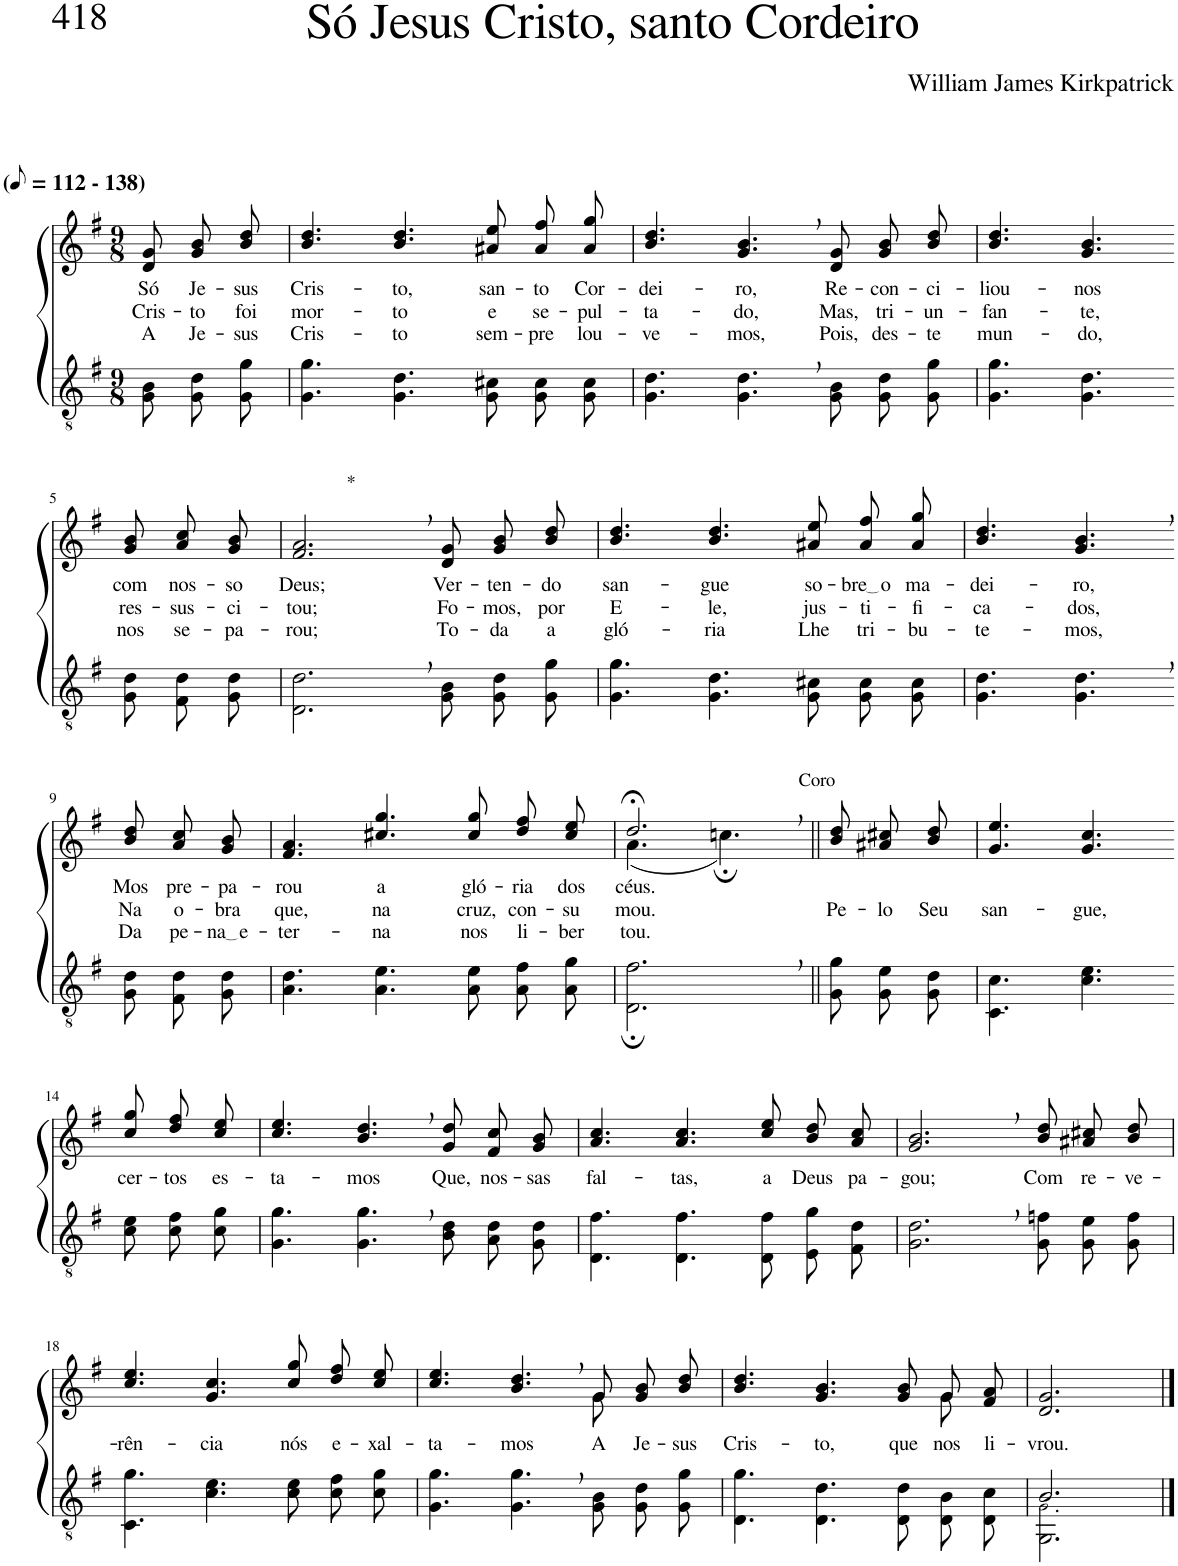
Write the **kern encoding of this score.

**kern	**kern	**text	**text	**text
*part2	*part1	*part1	*part1	*part1
*staff2	*staff1	*staff1	*staff1	*staff1
*I"Parte III e IV	*I"Parte I e II	*	*	*
*clefGv2	*clefG2	*	*	*
*Trd3c5	*Trd3c5	*	*	*
*k[f#]	*k[f#]	*	*	*
*M9/8	*M9/8	*	*	*
*MM56	*MM56	*	*	*
=1	=1	=1	=1	=1
!	!LO:TX:a:B:t=(	!	!	!
!	!LO:TX:a:B:t=- 138)	!	!	!
!	!	!LO:LY:b	!LO:LY:b	!LO:LY:b
8G\ 8B\L	8d/ 8g/L	Só	Cris-	A
!	!	!LO:LY:b	!LO:LY:b	!LO:LY:b
8G\ 8d\	8g/ 8b/	Je-	-to	Je-
!	!	!LO:LY:b	!LO:LY:b	!LO:LY:b
8G\ 8g\J	8b/ 8dd/J	-sus	foi	-sus
=2	=2	=2	=2	=2
!	!	!LO:LY:b	!LO:LY:b	!LO:LY:b
4.G\ 4.g\	4.b/ 4.dd/	Cris-	mor-	Cris-
!	!	!LO:LY:b	!LO:LY:b	!LO:LY:b
4.G\ 4.d\	4.b/ 4.dd/	-to,	-to	-to
!	!	!LO:LY:b	!LO:LY:b	!LO:LY:b
8G/ 8c#X/L	8a#X\ 8ee\L	san-	e	sem-
!	!	!LO:LY:b	!LO:LY:b	!LO:LY:b
8G/ 8c#/	8a#\ 8ff#\	-to	se-	-pre
!	!	!LO:LY:b	!LO:LY:b	!LO:LY:b
8G/ 8c#/J	8a#\ 8gg\J	Cor-	-pul-	lou-
=3	=3	=3	=3	=3
!	!	!LO:LY:b	!LO:LY:b	!LO:LY:b
4.G\ 4.d\	4.b/ 4.dd/	-dei-	-ta-	-ve-
!	!	!LO:LY:b	!LO:LY:b	!LO:LY:b
4.G\, 4.d\,	4.g/, 4.b/,	-ro,	-do,	-mos,
!	!	!LO:LY:b	!LO:LY:b	!LO:LY:b
8G\ 8B\L	8d/ 8g/L	Re-	Mas,	Pois,
!	!	!LO:LY:b	!LO:LY:b	!LO:LY:b
8G\ 8d\	8g/ 8b/	-con-	tri-	des-
!	!	!LO:LY:b	!LO:LY:b	!LO:LY:b
8G\ 8g\J	8b/ 8dd/J	-ci-	-un-	-te
=4	=4	=4	=4	=4
!	!	!LO:LY:b	!LO:LY:b	!LO:LY:b
4.G\ 4.g\	4.b/ 4.dd/	-liou-	-fan-	mun-
!	!	!LO:LY:b	!LO:LY:b	!LO:LY:b
4.G\ 4.d\	4.g/ 4.b/	-nos	-te,	-do,
!!LO:LB:g=z
=5-	=5-	=5-	=5-	=5-
!	!	!LO:LY:b	!LO:LY:b	!LO:LY:b
8G\ 8d\L	8g/ 8b/L	com	res-	nos
!	!	!LO:LY:b	!LO:LY:b	!LO:LY:b
8F#\ 8d\	8a/ 8cc/	nos-	-sus-	se-
!	!	!LO:LY:b	!LO:LY:b	!LO:LY:b
8G\ 8d\J	8g/ 8b/J	-so	-ci-	-pa-
=6	=6	=6	=6	=6
!	!LO:TX:a:t=*	!	!	!
!	!	!LO:LY:b	!LO:LY:b	!LO:LY:b
2.D\, 2.d\,	2.f#/, 2.a/,	Deus;	-tou;	-rou;
!	!	!LO:LY:b	!LO:LY:b	!LO:LY:b
8G\ 8B\L	8d/ 8g/L	Ver-	Fo-	To-
!	!	!LO:LY:b	!LO:LY:b	!LO:LY:b
8G\ 8d\	8g/ 8b/	-ten-	-mos,	-da
!	!	!LO:LY:b	!LO:LY:b	!LO:LY:b
8G\ 8g\J	8b/ 8dd/J	-do	por	a
=7	=7	=7	=7	=7
!	!	!LO:LY:b	!LO:LY:b	!LO:LY:b
4.G\ 4.g\	4.b/ 4.dd/	san-	E-	gló-
!	!	!LO:LY:b	!LO:LY:b	!LO:LY:b
4.G\ 4.d\	4.b/ 4.dd/	-gue	-le,	-ria
!	!	!LO:LY:b	!LO:LY:b	!LO:LY:b
8G/ 8c#X/L	8a#X\ 8ee\L	so-	jus-	Lhe
!	!	!LO:LY:b	!LO:LY:b	!LO:LY:b
8G/ 8c#/	8a#\ 8ff#\	bre o	-ti-	tri-
!	!	!LO:LY:b	!LO:LY:b	!LO:LY:b
8G/ 8c#/J	8a#\ 8gg\J	ma-	-fi-	-bu-
=8	=8	=8	=8	=8
!	!	!LO:LY:b	!LO:LY:b	!LO:LY:b
4.G\ 4.d\	4.b/ 4.dd/	-dei-	-ca-	-te-
!	!	!LO:LY:b	!LO:LY:b	!LO:LY:b
4.G\, 4.d\,	4.g/, 4.b/,	-ro,	-dos,	-mos,
!!LO:LB:g=z
=9-	=9-	=9-	=9-	=9-
!	!	!LO:LY:b	!LO:LY:b	!LO:LY:b
8G\ 8d\L	8b\ 8dd\L	Mos	Na	Da
!	!	!LO:LY:b	!LO:LY:b	!LO:LY:b
8F#\ 8d\	8a\ 8cc\	pre-	o-	pe-
!	!	!LO:LY:b	!LO:LY:b	!LO:LY:b
8G\ 8d\J	8g\ 8b\J	-pa-	-bra	na e
=10	=10	=10	=10	=10
!	!	!LO:LY:b	!LO:LY:b	!LO:LY:b
4.A\ 4.d\	4.f#/ 4.a/	-rou	que,	-ter-
!	!	!LO:LY:b	!LO:LY:b	!LO:LY:b
4.A\ 4.e\	4.cc#X/ 4.gg/	a	na	-na
!	!	!LO:LY:b	!LO:LY:b	!LO:LY:b
8A\ 8e\L	8cc#\ 8gg\L	gló-	cruz,	nos
!	!	!LO:LY:b	!LO:LY:b	!LO:LY:b
8A\ 8f#\	8dd\ 8ff#\	-ria	con-	li-
!	!	!LO:LY:b	!LO:LY:b	!LO:LY:b
8A\ 8g\J	8cc#\ 8ee\J	dos	-su-	-ber-
=11	=11	=11	=11	=11
*	*^	*	*	*
!	!	!	!LO:LY:b	!LO:LY:b	!LO:LY:b
2.D\;, 2.f#\;,	2.dd;<,/	(4.a\	céus.	-mou.	-tou.
!	!	!LO:TX:a:t=Coro	!	!	!
.	.	4.ccn;\)	.	.	.
=12||	=12||	=12||	=12||	=12||	=12||
!	!	!	!	!LO:LY:b	!
*	*v	*v	*	*	*
8G\ 8g\L	8b\ 8dd\L	.	Pe-	.
!	!	!	!LO:LY:b	!
8G\ 8e\	8a#X\ 8cc#X\	.	-lo	.
!	!	!	!LO:LY:b	!
8G\ 8d\J	8b\ 8dd\J	.	Seu	.
=13	=13	=13	=13	=13
!	!	!	!LO:LY:b	!
4.C\ 4.c\	4.g/ 4.ee/	.	san-	.
!	!	!	!LO:LY:b	!
4.c\ 4.e\	4.g/ 4.cc/	.	-gue,	.
!!LO:LB:g=z
=14-	=14-	=14-	=14-	=14-
!	!	!LO:LY:b	!	!
8c\ 8e\L	8cc\ 8gg\L	cer-	.	.
!	!	!LO:LY:b	!	!
8c\ 8f#\	8dd\ 8ff#\	-tos	.	.
!	!	!LO:LY:b	!	!
8c\ 8g\J	8cc\ 8ee\J	es-	.	.
=15	=15	=15	=15	=15
!	!	!LO:LY:b	!	!
4.G\ 4.g\	4.cc/ 4.ee/	-ta-	.	.
!	!	!LO:LY:b	!	!
4.G\, 4.g\,	4.b/, 4.dd/,	-mos	.	.
!	!	!LO:LY:b	!	!
8B\ 8d\L	8g/ 8dd/L	Que,	.	.
!	!	!LO:LY:b	!	!
8A\ 8d\	8f#/ 8cc/	nos-	.	.
!	!	!LO:LY:b	!	!
8G\ 8d\J	8g/ 8b/J	-sas	.	.
=16	=16	=16	=16	=16
!	!	!LO:LY:b	!	!
4.D\ 4.f#\	4.a/ 4.cc/	fal-	.	.
!	!	!LO:LY:b	!	!
4.D\ 4.f#\	4.a/ 4.cc/	-tas,	.	.
!	!	!LO:LY:b	!	!
8D/ 8f#/L	8cc\ 8ee\L	a	.	.
!	!	!LO:LY:b	!	!
8E/ 8g/	8b\ 8dd\	Deus	.	.
!	!	!LO:LY:b	!	!
8F#/ 8d/J	8a\ 8cc\J	pa-	.	.
=17	=17	=17	=17	=17
!	!	!LO:LY:b	!	!
2.G\, 2.d\,	2.g/, 2.b/,	-gou;	.	.
!	!	!LO:LY:b	!	!
8G\ 8fn\L	8b\ 8dd\L	Com	.	.
!	!	!LO:LY:b	!	!
8G\ 8e\	8a#X\ 8cc#X\	re-	.	.
!	!	!LO:LY:b	!	!
8G\ 8f\J	8b\ 8dd\J	-ve-	.	.
!!LO:LB:g=z
=18	=18	=18	=18	=18
!	!	!LO:LY:b	!	!
4.C\ 4.g\	4.cc/ 4.ee/	-rên-	.	.
!	!	!LO:LY:b	!	!
4.c\ 4.e\	4.g/ 4.cc/	-cia	.	.
!	!	!LO:LY:b	!	!
8c\ 8e\L	8cc\ 8gg\L	nós	.	.
!	!	!LO:LY:b	!	!
8c\ 8f#\	8dd\ 8ff#\	e-	.	.
!	!	!LO:LY:b	!	!
8c\ 8g\J	8cc\ 8ee\J	-xal-	.	.
=19	=19	=19	=19	=19
!	!	!LO:LY:b	!	!
*	*^	*	*	*
4.G\ 4.g\	4.cc/ 4.ee/	2.ryy	-ta-	.	.
!	!	!	!LO:LY:b	!	!
4.G\, 4.g\,	4.b/, 4.dd/,	.	-mos	.	.
!	!	!	!LO:LY:b	!	!
8G\ 8B\L	8g\L	8g\	A	.	.
!	!	!	!LO:LY:b	!	!
8G\ 8d\	8g\ 8b\	4ryy	Je-	.	.
!	!	!	!LO:LY:b	!	!
8G\ 8g\J	8b\ 8dd\J	.	-sus	.	.
=20	=20	=20	=20	=20	=20
!	!	!	!LO:LY:b	!	!
4.D\ 4.g\	4.b/ 4.dd/	2..ryy	Cris-	.	.
!	!	!	!LO:LY:b	!	!
4.D\ 4.d\	4.g/ 4.b/	.	-to,	.	.
!	!	!	!LO:LY:b	!	!
8D/ 8d/L	8g/ 8b/L	.	que	.	.
!	!	!	!LO:LY:b	!	!
8D/ 8B/	8g/	8g\	nos	.	.
!	!	!	!LO:LY:b	!	!
8D/ 8c/J	8f#/ 8a/J	8ryy	li-	.	.
=21	=21	=21	=21	=21	=21
*^	*	*	*	*	*
!	!	!	!	!LO:LY:b	!	!
*	*	*v	*v	*	*	*
2.B/	2.GG\ 2.G!\	2.d/ 2.g/	-vrou.	.	.
*v	*v	*	*	*	*
==	==	==	==	==
*-	*-	*-	*-	*-
